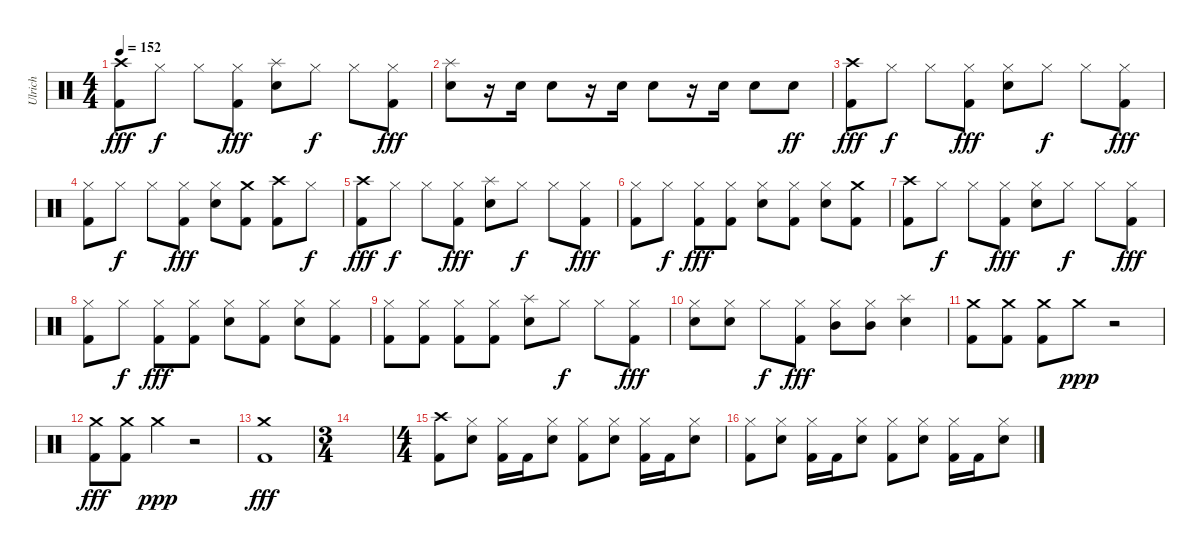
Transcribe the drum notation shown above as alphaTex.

\track ("Ulrich" "Ulrich") {instrument percussion}
\staff {score}
\articulation defaults
\ts (4 4)
\tempo 152
\clef neutral
\ks c
("Crash high (hit)" "Kick (hit) 2").8{dy fff} "Hi-Hat (closed)".8{dy f} "Hi-Hat (closed)".8 ("Hi-Hat (closed)" "Kick (hit) 2").8{dy fff} ("Splash (hit)" "Snare (hit) 2").8 "Hi-Hat (closed)".8{dy f} "Hi-Hat (closed)".8 ("Hi-Hat (closed)" "Kick (hit) 2").8{dy fff} |
("Splash (hit)" "Snare (hit) 2").8 r.16 "Snare (hit) 2".16 "Snare (hit) 2".8 r.16 "Snare (hit) 2".16 "Snare (hit) 2".8 r.16 "Snare (hit) 2".16 "Snare (hit) 2".8 "Snare (hit) 2".8{dy ff} |
("Crash high (hit)" "Kick (hit) 2").8{dy fff} "Hi-Hat (closed)".8{dy f} "Hi-Hat (closed)".8 ("Hi-Hat (closed)" "Kick (hit) 2").8{dy fff} ("Hi-Hat (closed)" "Snare (hit) 2").8 "Hi-Hat (closed)".8{dy f} "Hi-Hat (closed)".8 ("Hi-Hat (closed)" "Kick (hit) 2").8{dy fff} |
("Hi-Hat (closed)" "Kick (hit) 2").8 "Hi-Hat (closed)".8{dy f} "Hi-Hat (closed)".8 ("Hi-Hat (closed)" "Kick (hit) 2").8{dy fff} ("Hi-Hat (closed)" "Snare (hit) 2").8 ("Crash medium (hit)" "Kick (hit) 2").8 ("Crash high (hit)" "Kick (hit) 2").8 "Hi-Hat (closed)".8{dy f} |
("Crash high (hit)" "Kick (hit) 2").8{dy fff} "Hi-Hat (closed)".8{dy f} "Hi-Hat (closed)".8 ("Hi-Hat (closed)" "Kick (hit) 2").8{dy fff} ("Splash (hit)" "Snare (hit) 2").8 "Hi-Hat (closed)".8{dy f} "Hi-Hat (closed)".8 ("Hi-Hat (closed)" "Kick (hit) 2").8{dy fff} |
("Hi-Hat (closed)" "Kick (hit) 2").8 "Hi-Hat (closed)".8{dy f} ("Hi-Hat (closed)" "Kick (hit) 2").8{dy fff} ("Hi-Hat (closed)" "Kick (hit) 2").8 ("Hi-Hat (closed)" "Snare (hit) 2").8 ("Hi-Hat (closed)" "Kick (hit) 2").8 ("Hi-Hat (closed)" "Snare (hit) 2").8 ("Crash medium (hit)" "Kick (hit) 2").8 |
("Crash high (hit)" "Kick (hit) 2").8 "Hi-Hat (closed)".8{dy f} "Hi-Hat (closed)".8 ("Hi-Hat (closed)" "Kick (hit) 2").8{dy fff} ("Hi-Hat (closed)" "Snare (hit) 2").8 "Hi-Hat (closed)".8{dy f} "Hi-Hat (closed)".8 ("Hi-Hat (closed)" "Kick (hit) 2").8{dy fff} |
("Hi-Hat (closed)" "Kick (hit) 2").8 "Hi-Hat (closed)".8{dy f} ("Hi-Hat (closed)" "Kick (hit) 2").8{dy fff} ("Hi-Hat (closed)" "Kick (hit) 2").8 ("Hi-Hat (closed)" "Snare (hit) 2").8 ("Hi-Hat (closed)" "Kick (hit) 2").8 ("Hi-Hat (closed)" "Snare (hit) 2").8 ("Hi-Hat (closed)" "Kick (hit) 2").8 |
("Hi-Hat (closed)" "Kick (hit) 2").8 ("Hi-Hat (closed)" "Kick (hit) 2").8 ("Hi-Hat (closed)" "Kick (hit) 2").8 ("Hi-Hat (closed)" "Kick (hit) 2").8 ("Splash (hit)" "Snare (hit) 2").8 "Hi-Hat (closed)".8{dy f} "Hi-Hat (closed)".8 ("Hi-Hat (closed)" "Kick (hit) 2").8{dy fff} |
("Hi-Hat (closed)" "Snare (hit) 2").8 ("Hi-Hat (closed)" "Snare (hit) 2").8 "Hi-Hat (closed)".8{dy f} ("Hi-Hat (closed)" "Kick (hit) 2").8{dy fff} ("Hi-Hat (closed)" "Mid Tom (hit)").8 ("Hi-Hat (closed)" "Mid Tom (hit)").8 ("Splash (hit)" "Snare (hit) 2").4 |
("Crash medium (hit)" "Kick (hit) 2").8 ("Crash medium (hit)" "Kick (hit) 2").8 ("Crash medium (hit)" "Kick (hit) 2").8 "Crash medium (hit)".8{dy ppp} r.2 |
("Crash medium (hit)" "Kick (hit) 2").8{dy fff} ("Crash medium (hit)" "Kick (hit) 2").8 "Crash medium (hit)".4{dy ppp} r.2 |
("Crash medium (hit)" "Kick (hit) 2").1{dy fff} |
\ts (3 4)
|
\ts (4 4)
("Crash high (hit)" "Kick (hit) 2").8 ("Hi-Hat (closed)" "Snare (hit) 2").8 ("Hi-Hat (closed)" "Kick (hit) 2").16 "Kick (hit) 2".16 ("Hi-Hat (closed)" "Snare (hit) 2").8 ("Hi-Hat (closed)" "Kick (hit) 2").8 ("Hi-Hat (closed)" "Snare (hit) 2").8 ("Hi-Hat (closed)" "Kick (hit) 2").16 "Kick (hit) 2".16 ("Hi-Hat (closed)" "Snare (hit) 2").8 |
("Hi-Hat (closed)" "Kick (hit) 2").8 ("Hi-Hat (closed)" "Snare (hit) 2").8 ("Hi-Hat (closed)" "Kick (hit) 2").16 "Kick (hit) 2".16 ("Hi-Hat (closed)" "Snare (hit) 2").8 ("Hi-Hat (closed)" "Kick (hit) 2").8 ("Hi-Hat (closed)" "Snare (hit) 2").8 ("Hi-Hat (closed)" "Kick (hit) 2").16 "Kick (hit) 2".16 ("Hi-Hat (closed)" "Snare (hit) 2").8
